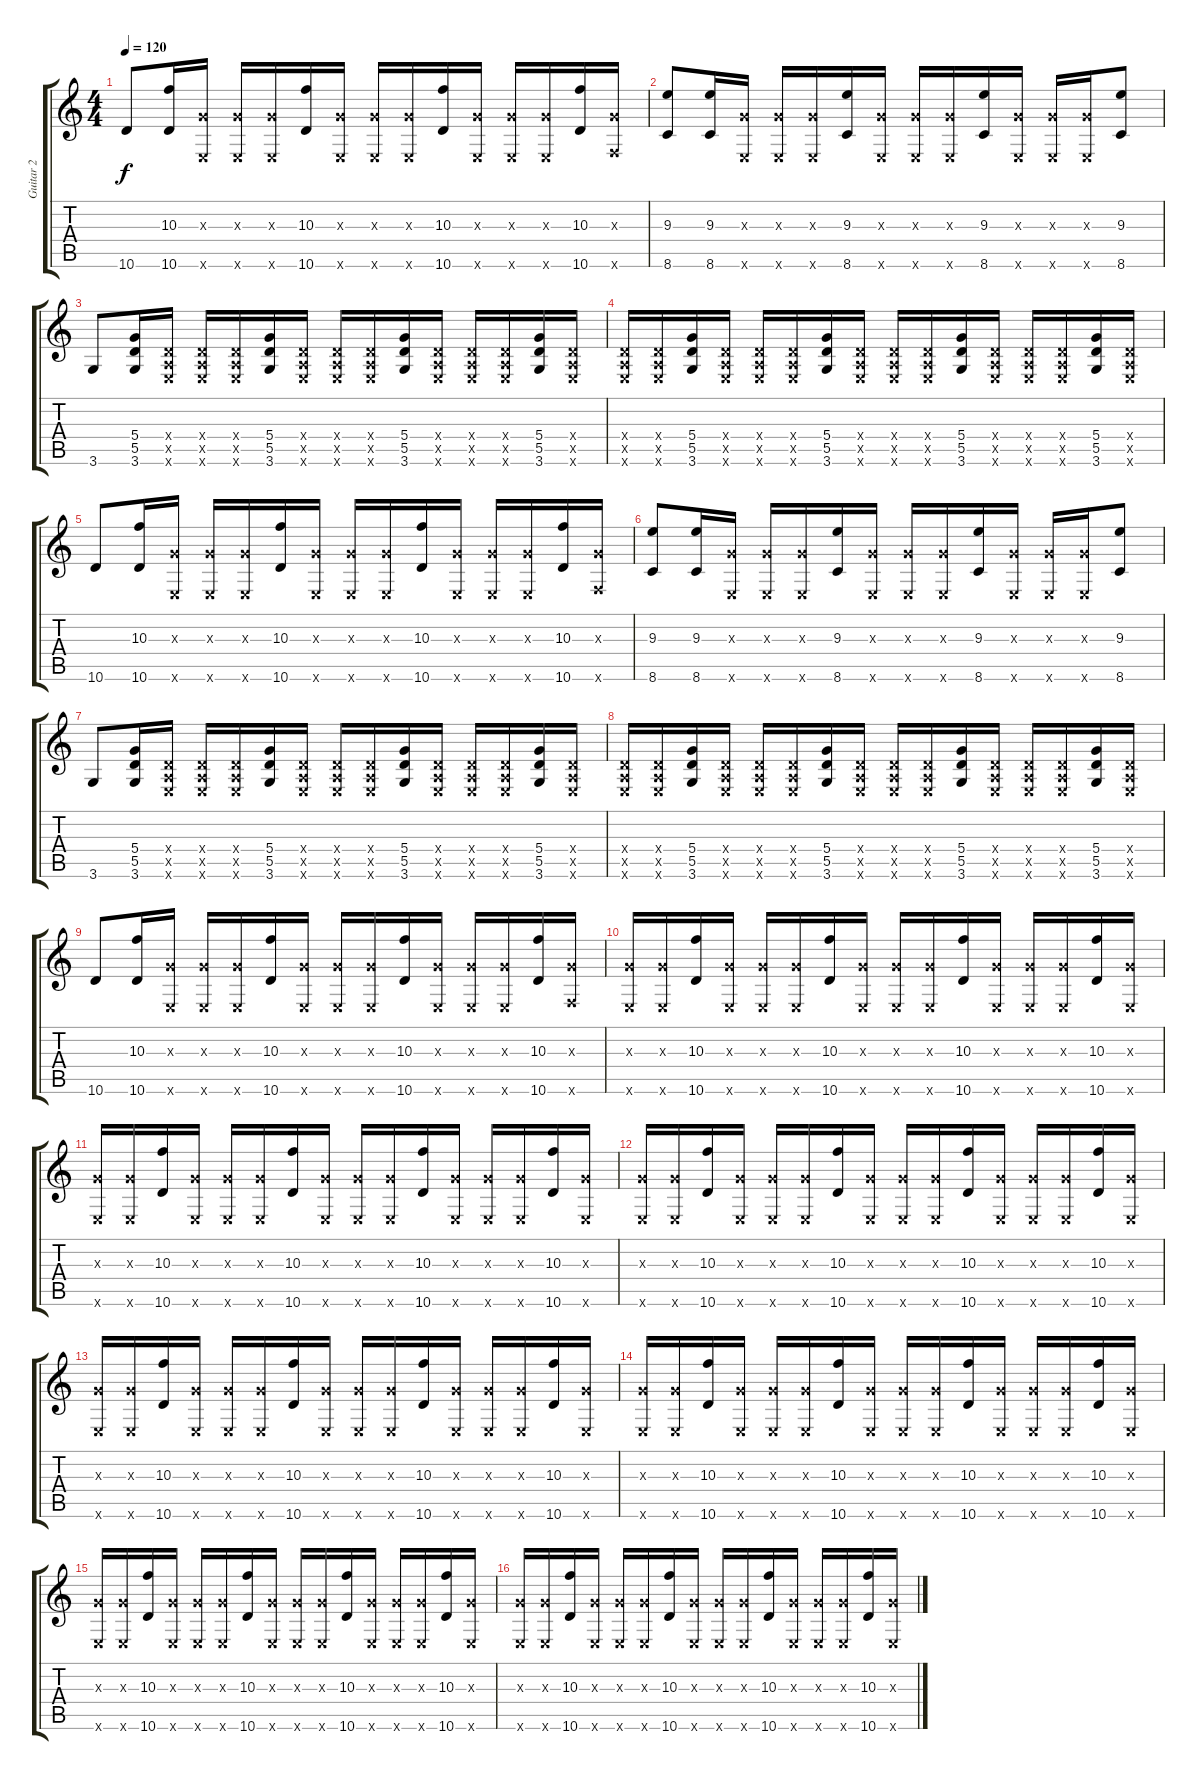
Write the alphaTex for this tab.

\track ("Guitar 2" "Guitar 2") {instrument acousticguitarnylon}
\staff {score tabs}
\tuning (E4 B3 G3 D3 A2 E2) {hide}
\ts (4 4)
\tempo 120
\clef g2
\ks c
10.6.8{dy f} (10.3 10.6).16 (0.3{x} 0.6{x}).16 (0.3{x} 0.6{x}).16 (0.3{x} 0.6{x}).16 (10.3 10.6).16 (0.3{x} 0.6{x}).16 (0.3{x} 0.6{x}).16 (0.3{x} 0.6{x}).16 (10.3 10.6).16 (0.3{x} 0.6{x}).16 (0.3{x} 0.6{x}).16 (0.3{x} 0.6{x}).16 (10.3 10.6).16 (0.3{x} 1.6{x}).16 |
(9.3 8.6).8 (9.3 8.6).16 (0.3{x} 0.6{x}).16 (0.3{x} 0.6{x}).16 (0.3{x} 0.6{x}).16 (9.3 8.6).16 (0.3{x} 0.6{x}).16 (0.3{x} 0.6{x}).16 (0.3{x} 0.6{x}).16 (9.3 8.6).16 (0.3{x} 0.6{x}).16 (0.3{x} 0.6{x}).16 (0.3{x} 0.6{x}).16 (9.3 8.6).8 |
3.6.8 (5.4 5.5 3.6).16 (0.4{x} 0.5{x} 0.6{x}).16 (0.4{x} 0.5{x} 0.6{x}).16 (0.4{x} 0.5{x} 0.6{x}).16 (5.4 5.5 3.6).16 (0.4{x} 0.5{x} 0.6{x}).16 (0.4{x} 0.5{x} 0.6{x}).16 (0.4{x} 0.5{x} 0.6{x}).16 (5.4 5.5 3.6).16 (0.4{x} 0.5{x} 0.6{x}).16 (0.4{x} 0.5{x} 0.6{x}).16 (0.4{x} 0.5{x} 0.6{x}).16 (5.4 5.5 3.6).16 (0.4{x} 0.5{x} 0.6{x}).16 |
(0.4{x} 0.5{x} 0.6{x}).16 (0.4{x} 0.5{x} 0.6{x}).16 (5.4 5.5 3.6).16 (0.4{x} 0.5{x} 0.6{x}).16 (0.4{x} 0.5{x} 0.6{x}).16 (0.4{x} 0.5{x} 0.6{x}).16 (5.4 5.5 3.6).16 (0.4{x} 0.5{x} 0.6{x}).16 (0.4{x} 0.5{x} 0.6{x}).16 (0.4{x} 0.5{x} 0.6{x}).16 (5.4 5.5 3.6).16 (0.4{x} 0.5{x} 0.6{x}).16 (0.4{x} 0.5{x} 0.6{x}).16 (0.4{x} 0.5{x} 0.6{x}).16 (5.4 5.5 3.6).16 (0.4{x} 0.5{x} 0.6{x}).16 |
10.6.8 (10.3 10.6).16 (0.3{x} 0.6{x}).16 (0.3{x} 0.6{x}).16 (0.3{x} 0.6{x}).16 (10.3 10.6).16 (0.3{x} 0.6{x}).16 (0.3{x} 0.6{x}).16 (0.3{x} 0.6{x}).16 (10.3 10.6).16 (0.3{x} 0.6{x}).16 (0.3{x} 0.6{x}).16 (0.3{x} 0.6{x}).16 (10.3 10.6).16 (0.3{x} 1.6{x}).16 |
(9.3 8.6).8 (9.3 8.6).16 (0.3{x} 0.6{x}).16 (0.3{x} 0.6{x}).16 (0.3{x} 0.6{x}).16 (9.3 8.6).16 (0.3{x} 0.6{x}).16 (0.3{x} 0.6{x}).16 (0.3{x} 0.6{x}).16 (9.3 8.6).16 (0.3{x} 0.6{x}).16 (0.3{x} 0.6{x}).16 (0.3{x} 0.6{x}).16 (9.3 8.6).8 |
3.6.8 (5.4 5.5 3.6).16 (0.4{x} 0.5{x} 0.6{x}).16 (0.4{x} 0.5{x} 0.6{x}).16 (0.4{x} 0.5{x} 0.6{x}).16 (5.4 5.5 3.6).16 (0.4{x} 0.5{x} 0.6{x}).16 (0.4{x} 0.5{x} 0.6{x}).16 (0.4{x} 0.5{x} 0.6{x}).16 (5.4 5.5 3.6).16 (0.4{x} 0.5{x} 0.6{x}).16 (0.4{x} 0.5{x} 0.6{x}).16 (0.4{x} 0.5{x} 0.6{x}).16 (5.4 5.5 3.6).16 (0.4{x} 0.5{x} 0.6{x}).16 |
(0.4{x} 0.5{x} 0.6{x}).16 (0.4{x} 0.5{x} 0.6{x}).16 (5.4 5.5 3.6).16 (0.4{x} 0.5{x} 0.6{x}).16 (0.4{x} 0.5{x} 0.6{x}).16 (0.4{x} 0.5{x} 0.6{x}).16 (5.4 5.5 3.6).16 (0.4{x} 0.5{x} 0.6{x}).16 (0.4{x} 0.5{x} 0.6{x}).16 (0.4{x} 0.5{x} 0.6{x}).16 (5.4 5.5 3.6).16 (0.4{x} 0.5{x} 0.6{x}).16 (0.4{x} 0.5{x} 0.6{x}).16 (0.4{x} 0.5{x} 0.6{x}).16 (5.4 5.5 3.6).16 (0.4{x} 0.5{x} 0.6{x}).16 |
10.6.8 (10.3 10.6).16 (0.3{x} 0.6{x}).16 (0.3{x} 0.6{x}).16 (0.3{x} 0.6{x}).16 (10.3 10.6).16 (0.3{x} 0.6{x}).16 (0.3{x} 0.6{x}).16 (0.3{x} 0.6{x}).16 (10.3 10.6).16 (0.3{x} 0.6{x}).16 (0.3{x} 0.6{x}).16 (0.3{x} 0.6{x}).16 (10.3 10.6).16 (0.3{x} 1.6{x}).16 |
(0.3{x} 0.6{x}).16 (0.3{x} 0.6{x}).16 (10.3 10.6).16 (0.3{x} 0.6{x}).16 (0.3{x} 0.6{x}).16 (0.3{x} 0.6{x}).16 (10.3 10.6).16 (0.3{x} 0.6{x}).16 (0.3{x} 0.6{x}).16 (0.3{x} 0.6{x}).16 (10.3 10.6).16 (0.3{x} 0.6{x}).16 (0.3{x} 0.6{x}).16 (0.3{x} 0.6{x}).16 (10.3 10.6).16 (0.3{x} 0.6{x}).16 |
(0.3{x} 0.6{x}).16 (0.3{x} 0.6{x}).16 (10.3 10.6).16 (0.3{x} 0.6{x}).16 (0.3{x} 0.6{x}).16 (0.3{x} 0.6{x}).16 (10.3 10.6).16 (0.3{x} 0.6{x}).16 (0.3{x} 0.6{x}).16 (0.3{x} 0.6{x}).16 (10.3 10.6).16 (0.3{x} 0.6{x}).16 (0.3{x} 0.6{x}).16 (0.3{x} 0.6{x}).16 (10.3 10.6).16 (0.3{x} 0.6{x}).16 |
(0.3{x} 0.6{x}).16 (0.3{x} 0.6{x}).16 (10.3 10.6).16 (0.3{x} 0.6{x}).16 (0.3{x} 0.6{x}).16 (0.3{x} 0.6{x}).16 (10.3 10.6).16 (0.3{x} 0.6{x}).16 (0.3{x} 0.6{x}).16 (0.3{x} 0.6{x}).16 (10.3 10.6).16 (0.3{x} 0.6{x}).16 (0.3{x} 0.6{x}).16 (0.3{x} 0.6{x}).16 (10.3 10.6).16 (0.3{x} 0.6{x}).16 |
(0.3{x} 0.6{x}).16 (0.3{x} 0.6{x}).16 (10.3 10.6).16 (0.3{x} 0.6{x}).16 (0.3{x} 0.6{x}).16 (0.3{x} 0.6{x}).16 (10.3 10.6).16 (0.3{x} 0.6{x}).16 (0.3{x} 0.6{x}).16 (0.3{x} 0.6{x}).16 (10.3 10.6).16 (0.3{x} 0.6{x}).16 (0.3{x} 0.6{x}).16 (0.3{x} 0.6{x}).16 (10.3 10.6).16 (0.3{x} 0.6{x}).16 |
(0.3{x} 0.6{x}).16 (0.3{x} 0.6{x}).16 (10.3 10.6).16 (0.3{x} 0.6{x}).16 (0.3{x} 0.6{x}).16 (0.3{x} 0.6{x}).16 (10.3 10.6).16 (0.3{x} 0.6{x}).16 (0.3{x} 0.6{x}).16 (0.3{x} 0.6{x}).16 (10.3 10.6).16 (0.3{x} 0.6{x}).16 (0.3{x} 0.6{x}).16 (0.3{x} 0.6{x}).16 (10.3 10.6).16 (0.3{x} 0.6{x}).16 |
(0.3{x} 0.6{x}).16 (0.3{x} 0.6{x}).16 (10.3 10.6).16 (0.3{x} 0.6{x}).16 (0.3{x} 0.6{x}).16 (0.3{x} 0.6{x}).16 (10.3 10.6).16 (0.3{x} 0.6{x}).16 (0.3{x} 0.6{x}).16 (0.3{x} 0.6{x}).16 (10.3 10.6).16 (0.3{x} 0.6{x}).16 (0.3{x} 0.6{x}).16 (0.3{x} 0.6{x}).16 (10.3 10.6).16 (0.3{x} 0.6{x}).16 |
(0.3{x} 0.6{x}).16 (0.3{x} 0.6{x}).16 (10.3 10.6).16 (0.3{x} 0.6{x}).16 (0.3{x} 0.6{x}).16 (0.3{x} 0.6{x}).16 (10.3 10.6).16 (0.3{x} 0.6{x}).16 (0.3{x} 0.6{x}).16 (0.3{x} 0.6{x}).16 (10.3 10.6).16 (0.3{x} 0.6{x}).16 (0.3{x} 0.6{x}).16 (0.3{x} 0.6{x}).16 (10.3 10.6).16 (0.3{x} 0.6{x}).16
